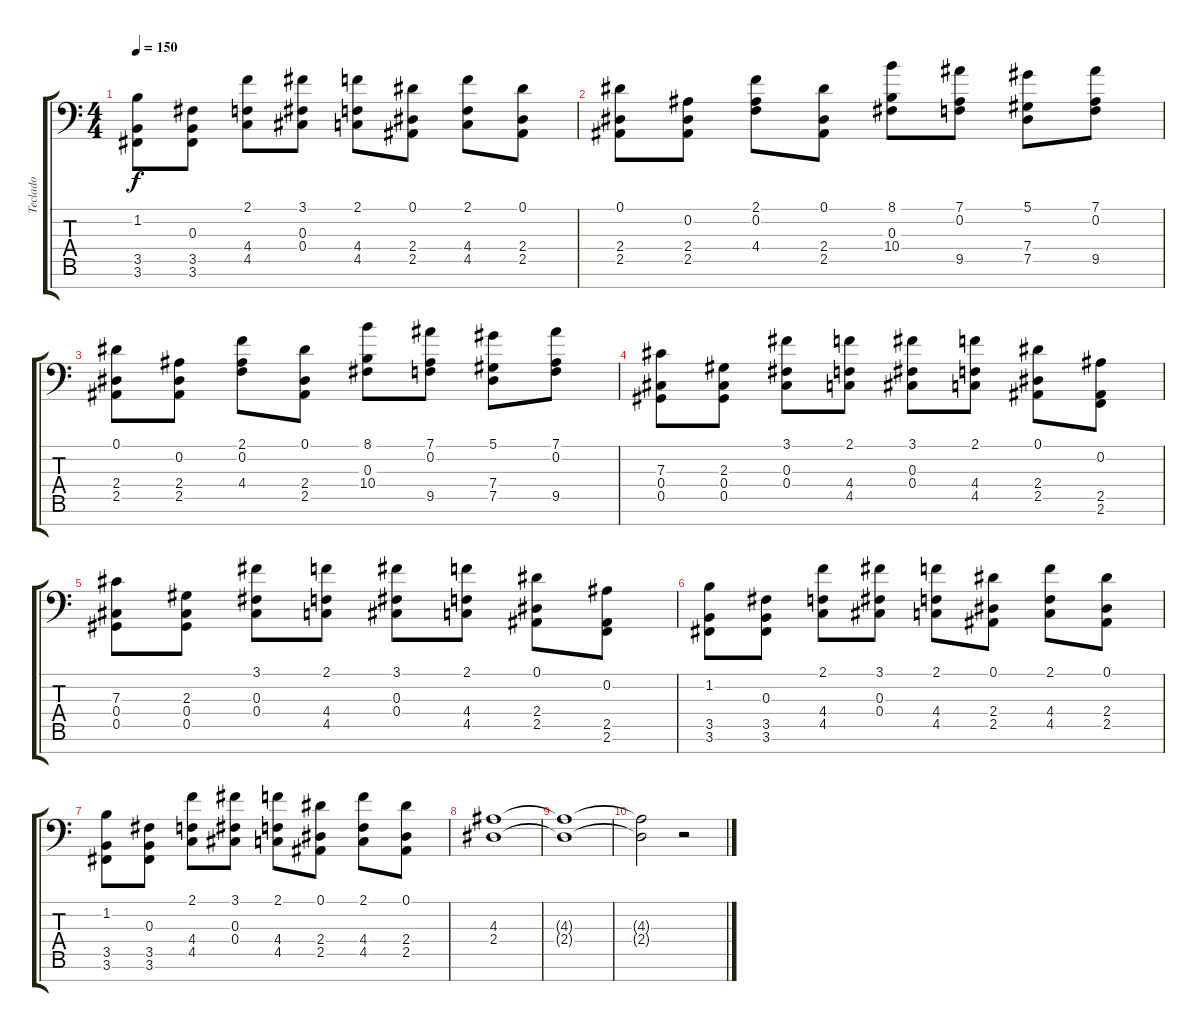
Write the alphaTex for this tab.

\track ("Teclado" "Teclado") {instrument lead2sawtooth}
\staff {score tabs}
\tuning (Eb4 Bb3 Gb3 Db3 Ab2 Eb2 Bb1) {hide}
\ts (4 4)
\tempo 150
\clef f4
\ks c
(1.2 3.5 3.6).8{dy f} (0.3 3.5 3.6).8 (2.1 4.4 4.5).8 (3.1 0.3 0.4).8 (2.1 4.4 4.5).8 (0.1 2.4 2.5).8 (2.1 4.4 4.5).8 (0.1 2.4 2.5).8 |
(0.1 2.4 2.5).8 (0.2 2.4 2.5).8 (2.1 0.2 4.4).8 (0.1 2.4 2.5).8 (8.1 0.3 10.4).8 (7.1 0.2 9.5).8 (5.1 7.4 7.5).8 (7.1 0.2 9.5).8 |
(0.1 2.4 2.5).8 (0.2 2.4 2.5).8 (2.1 0.2 4.4).8 (0.1 2.4 2.5).8 (8.1 0.3 10.4).8 (7.1 0.2 9.5).8 (5.1 7.4 7.5).8 (7.1 0.2 9.5).8 |
(7.3 0.4 0.5).8 (2.3 0.4 0.5).8 (3.1 0.3 0.4).8 (2.1 4.4 4.5).8 (3.1 0.3 0.4).8 (2.1 4.4 4.5).8 (0.1 2.4 2.5).8 (0.2 2.5 2.6).8 |
(7.3 0.4 0.5).8 (2.3 0.4 0.5).8 (3.1 0.3 0.4).8 (2.1 4.4 4.5).8 (3.1 0.3 0.4).8 (2.1 4.4 4.5).8 (0.1 2.4 2.5).8 (0.2 2.5 2.6).8 |
(1.2 3.5 3.6).8 (0.3 3.5 3.6).8 (2.1 4.4 4.5).8 (3.1 0.3 0.4).8 (2.1 4.4 4.5).8 (0.1 2.4 2.5).8 (2.1 4.4 4.5).8 (0.1 2.4 2.5).8 |
(1.2 3.5 3.6).8 (0.3 3.5 3.6).8 (2.1 4.4 4.5).8 (3.1 0.3 0.4).8 (2.1 4.4 4.5).8 (0.1 2.4 2.5).8 (2.1 4.4 4.5).8 (0.1 2.4 2.5).8 |
(4.3 2.4).1 |
(4.3{t} 2.4{t}).1 |
(4.3{t} 2.4{t}).2 r.2
